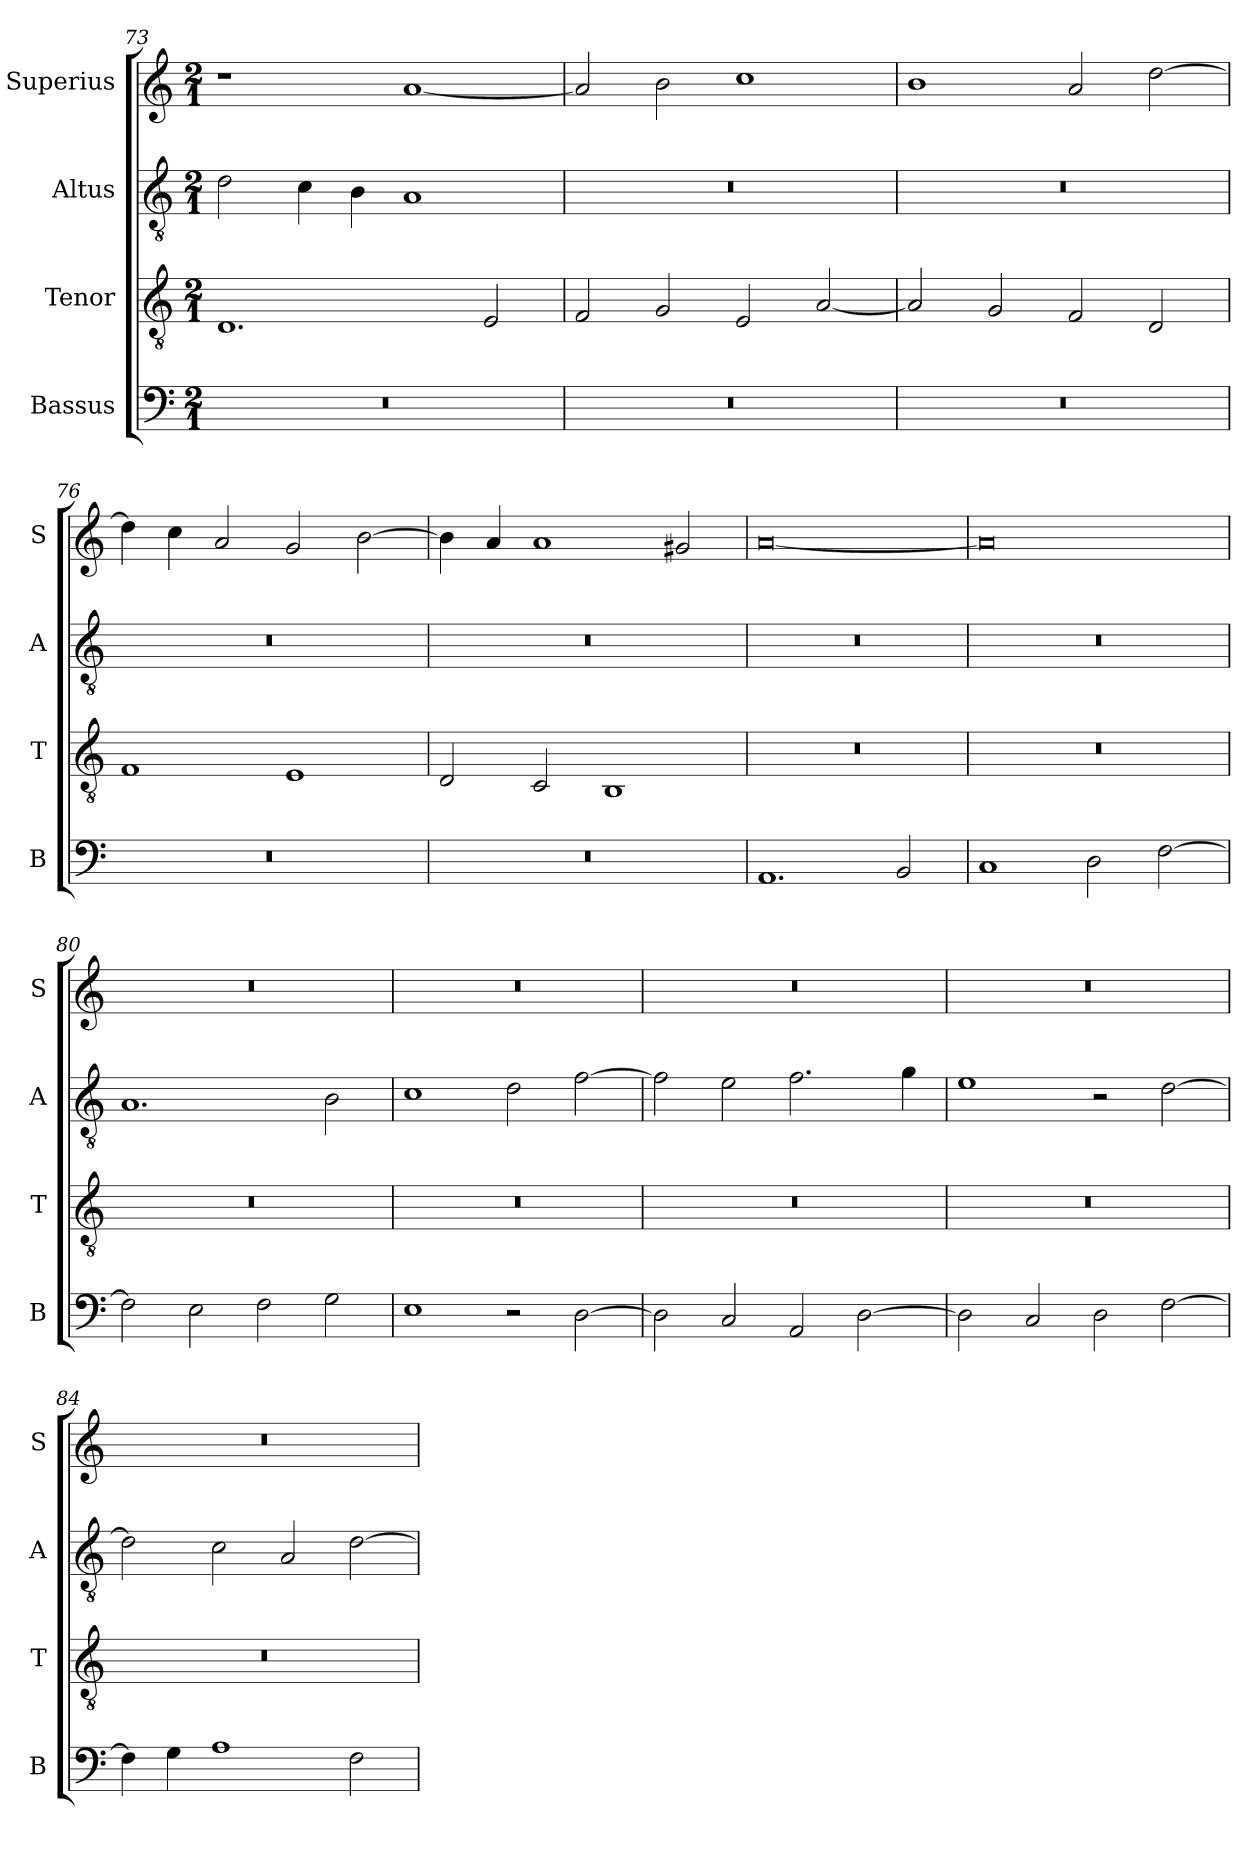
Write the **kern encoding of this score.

**kern	**kern	**kern	**kern
*part4	*part3	*part2	*part1
*staff4	*staff3	*staff2	*staff1
*I"Bassus	*I"Tenor	*I"Altus	*I"Superius
*I'B	*I'T	*I'A	*I'S
*clefF4	*clefGv2	*clefGv2	*clefG2
*k[]	*k[]	*k[]	*k[]
*M2/1	*M2/1	*M2/1	*M2/1
=73	=73	=73	=73
0r	1.D	2d\	1r
.	.	4c\	.
.	.	4B\	.
.	.	1A	[1a
.	2E/	.	.
=74	=74	=74	=74
0r	2F/	0r	2a/]
.	2G/	.	2b\
.	2E/	.	1cc
.	[2A/	.	.
=75	=75	=75	=75
0r	2A/]	0r	1b
.	2G/	.	.
.	2F/	.	2a/
.	2D/	.	[2dd\
=76	=76	=76	=76
0r	1F	0r	4dd\]
.	.	.	4cc\
.	.	.	2a/
.	1E	.	2g/
.	.	.	[2b\
=77	=77	=77	=77
0r	2D/	0r	4b\]
.	.	.	4a/
.	2C/	.	1a
.	1BB	.	.
.	.	.	2g#X/
=78	=78	=78	=78
1.AA	0r	0r	[0a
2BB/	.	.	.
=79	=79	=79	=79
1C	0r	0r	0a]
2D\	.	.	.
[2F\	.	.	.
=80	=80	=80	=80
2F\]	0r	1.A	0r
2E\	.	.	.
2F\	.	.	.
2G\	.	2B\	.
=81	=81	=81	=81
1E	0r	1c	0r
2r	.	2d\	.
[2D\	.	[2f\	.
=82	=82	=82	=82
2D\]	0r	2f\]	0r
2C/	.	2e\	.
2AA/	.	2.f\	.
[2D\	.	.	.
.	.	4g\	.
=83	=83	=83	=83
2D\]	0r	1e	0r
2C/	.	.	.
2D\	.	2r	.
[2F\	.	[2d\	.
=84	=84	=84	=84
4F\]	0r	2d\]	0r
4G\	.	.	.
1A	.	2c\	.
.	.	2A/	.
2F\	.	[2d\	.
=	=	=	=
*-	*-	*-	*-
